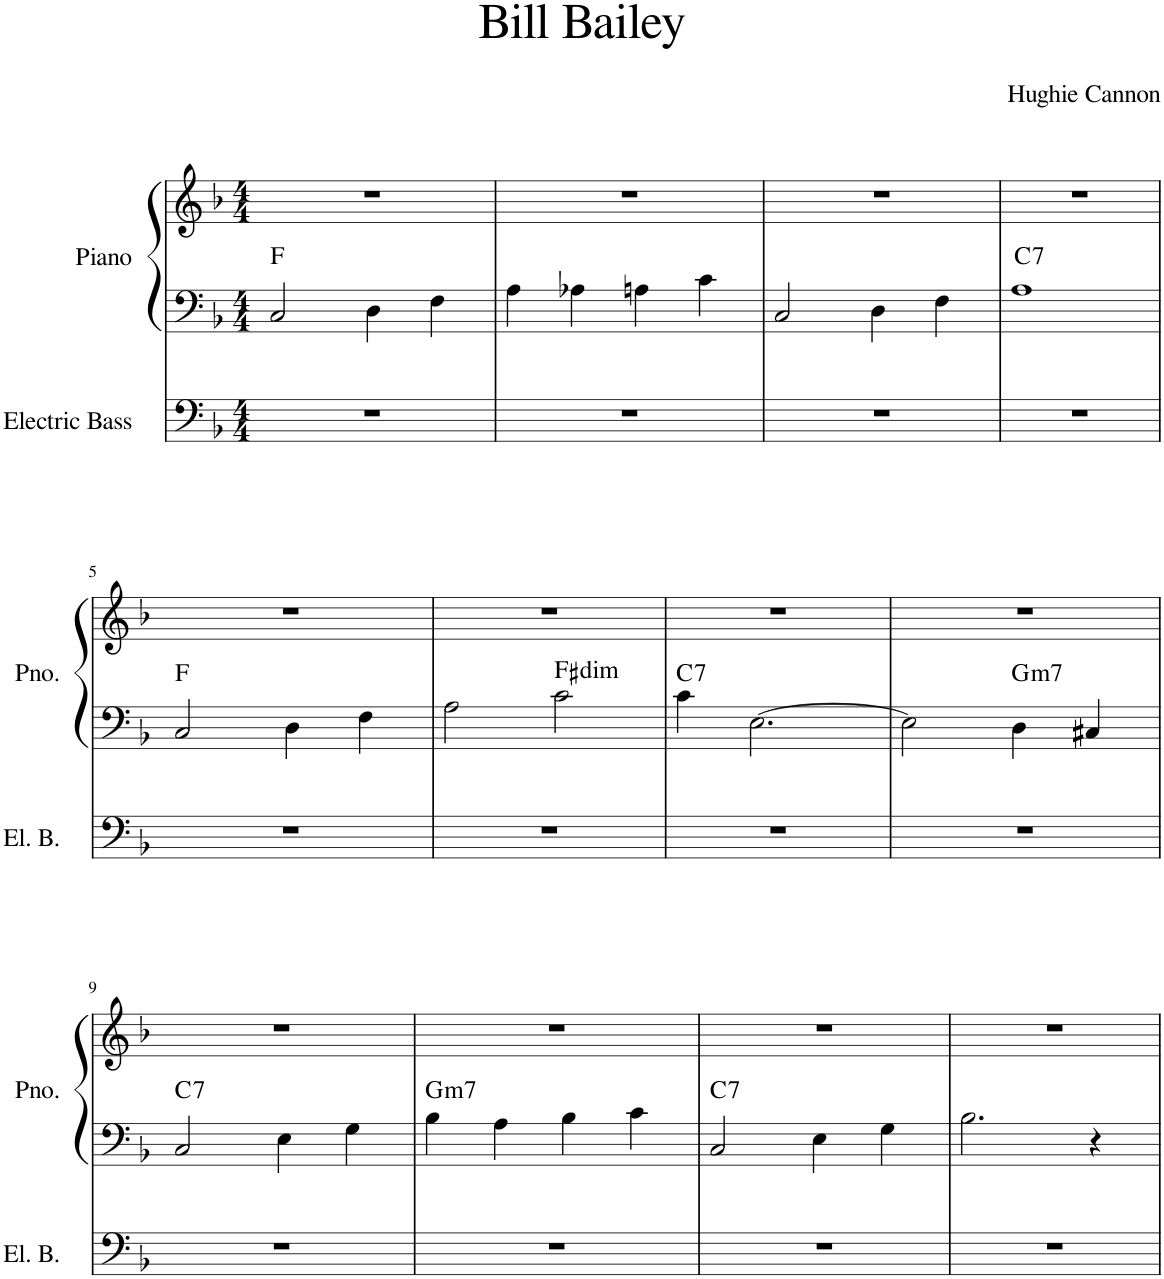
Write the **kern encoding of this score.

**kern	**kern	**kern	**harte
*part2	*part1	*part1	*part1
*staff3	*staff2	*staff1	*
*I"Electric Bass	*I"Piano	*	*
*I'El. B.	*I'Pno.	*	*
*clefF4	*clefF4	*clefG2	*
*Trd7c12	*	*	*
*k[b-]	*k[b-]	*k[b-]	*
*M4/4	*M4/4	*M4/4	*
=1	=1	=1	=1
1r	2C/	1r	F:maj
.	4D\	.	.
.	4F\	.	.
=2	=2	=2	=2
1r	4A\	1r	.
.	4A-X\	.	.
.	4An\	.	.
.	4c\	.	.
=3	=3	=3	=3
1r	2C/	1r	.
.	4D\	.	.
.	4F\	.	.
=4	=4	=4	=4
!	!	!	!LO:H:kt=7
1r	1A	1r	C:7
!!LO:LB:g=z
=5	=5	=5	=5
1r	2C/	1r	F:maj
.	4D\	.	.
.	4F\	.	.
=6	=6	=6	=6
*	*	*^	*
1r	2A\	1r	2ryy	.
!	!	!	!	!LO:H:kt=dim
.	2c\	.	2ryy	F#:dim
=7	=7	=7	=7	=7
!	!	!	!	!LO:H:kt=7
*	*	*v	*v	*
1r	4c\	1r	C:7
.	[2.E\	.	.
=8	=8	=8	=8
*	*	*^	*
1r	2E\]	1r	2ryy	.
!	!	!	!	!LO:H:kt=m7
.	4D\	.	2ryy	G:min7
.	4C#X/	.	.	.
!!LO:LB:g=z
=9	=9	=9	=9	=9
!	!	!	!	!LO:H:kt=7
*	*	*v	*v	*
1r	2C/	1r	C:7
.	4E\	.	.
.	4G\	.	.
=10	=10	=10	=10
!	!	!	!LO:H:kt=m7
1r	4B-\	1r	G:min7
.	4A\	.	.
.	4B-\	.	.
.	4c\	.	.
=11	=11	=11	=11
!	!	!	!LO:H:kt=7
1r	2C/	1r	C:7
.	4E\	.	.
.	4G\	.	.
=12	=12	=12	=12
1r	2.B-\	1r	.
.	4r	.	.
=	=	=	=
*-	*-	*-	*-
